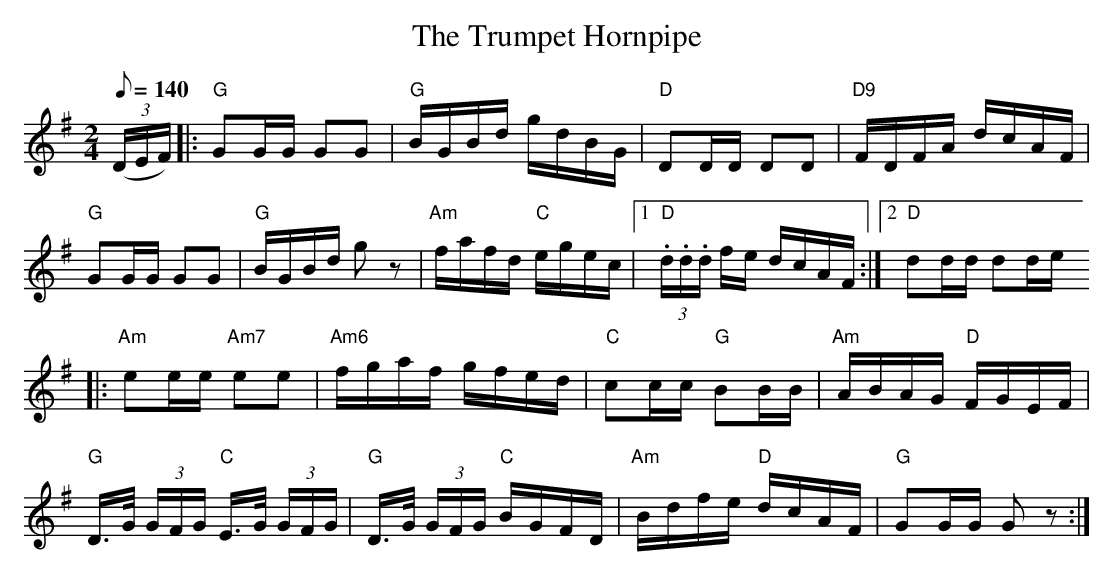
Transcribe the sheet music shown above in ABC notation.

X:1
T:The Trumpet Hornpipe
M:2/4
L:1/16
Q:1/8=140
K:G
(3(DEF)\
|: "G" G2GG G2G2 | "G" BGBd gdBG | "D" D2DD D2D2 | "D9" FDFA dcAF |
"G" G2GG  G2G2| "G" BGBd g2 z2  | "Am" fafd "C" egec |1  "D" (3.d.d.d fe dcAF :|2 "D" d2dd d2de
|:  "Am" e2ee "Am7" e2e2 | "Am6" fgaf gfed | "C" c2cc "G" B2BB | "Am" ABAG "D" FGEF |
"G" D>G (3GFG "C" E>G (3GFG | "G" D>G (3GFG  "C" BGFD |  "Am" Bdfe  "D" dcAF | "G"  G2GG G2 z2:|
